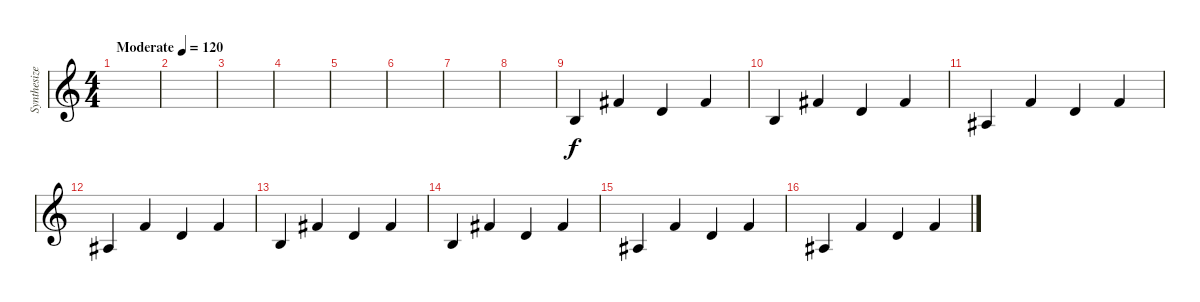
\track ("Synthesizer" "Synthesize") {instrument fx1rain}
\staff {score}
\tuning (E4 B3 G3 D3 A2 E2 B1) {hide}
\ts (4 4)
\tempo (120 "Moderate")
\clef g2
\ks c
|
|
|
|
|
|
|
|
0.2.4 2.1.4 3.2.4 2.1.4 |
0.2.4 2.1.4 3.2.4 2.1.4 |
3.3.4 1.1.4 3.2.4 1.1.4 |
3.3.4 1.1.4 3.2.4 1.1.4 |
0.2.4 2.1.4 3.2.4 2.1.4 |
0.2.4 2.1.4 3.2.4 2.1.4 |
3.3.4 1.1.4 3.2.4 1.1.4 |
3.3.4 1.1.4 3.2.4 1.1.4
